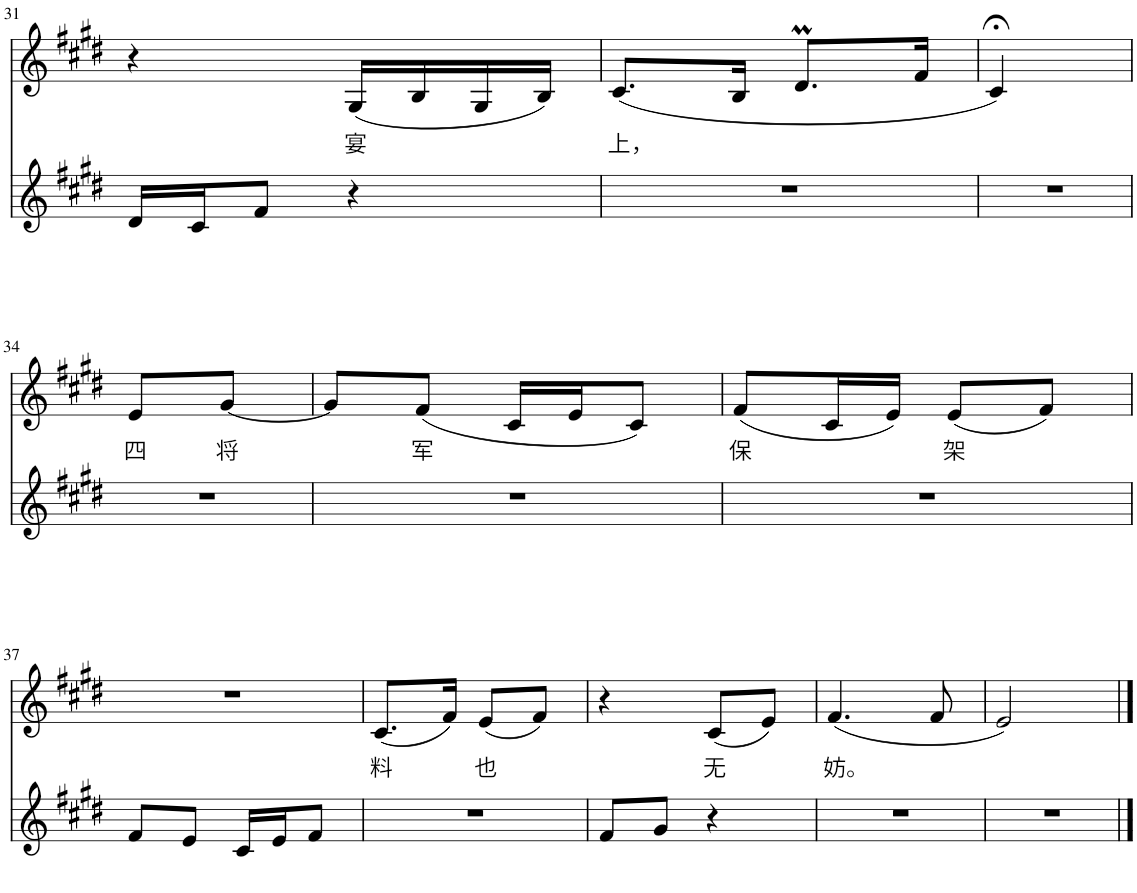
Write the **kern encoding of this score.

**kern	**kern	**text
*part2	*part1	*part1
*staff2	*staff1	*staff1
*I"Piano	*I"Piano	*
*I'Pno	*I'Pno	*
!!LO:PB:g=z
*clefG2	*clefG2	*
*k[f#c#g#d#]	*k[f#c#g#d#]	*
*M2/4	*M2/4	*
=31	=31	=31
16d#/LL	4r	.
16c#/J	.	.
8f#/J	.	.
!	!	!LO:LY:b
4r	(16G#/LL	宴
.	16B/	.
.	16G#/	.
.	16B/JJ)	.
=32	=32	=32
!	!	!LO:LY:b
2r	(8.c#/L	上，
.	16B/Jk	.
.	8.d#m/L	.
.	16f#/Jk	.
=33	=33	=33
2r	4c#;</)	.
.	4ryy	.
!!LO:LB:g=z
=34	=34	=34
!	!	!LO:LY:b
2r	8e/L	四
!	!	!LO:LY:b
.	[8g#/J	将
.	4ryy	.
=35	=35	=35
2r	8g#/L]	.
!	!	!LO:LY:b
.	(8f#/J	军
.	16c#/LL	.
.	16e/J	.
.	8c#/J)	.
=36	=36	=36
!	!	!LO:LY:b
2r	(8f#/L	保
.	16c#/L	.
.	16e/JJ)	.
!	!	!LO:LY:b
.	(8e/L	架
.	8f#/J)	.
!!LO:LB:g=z
=37	=37	=37
8f#/L	2r	.
8e/J	.	.
16c#/LL	.	.
16e/J	.	.
8f#/J	.	.
=38	=38	=38
!	!	!LO:LY:b
2r	(8.c#/L	料
.	16f#/Jk)	.
!	!	!LO:LY:b
.	(8e/L	也
.	8f#/J)	.
=39	=39	=39
8f#/L	4r	.
8g#/J	.	.
!	!	!LO:LY:b
4r	(8c#/L	无
.	8e/J)	.
=40	=40	=40
!	!	!LO:LY:b
2r	(4.f#/	妨。
.	8f#/	.
=41	=41	=41
2r	2e/)	.
==	==	==
*-	*-	*-
